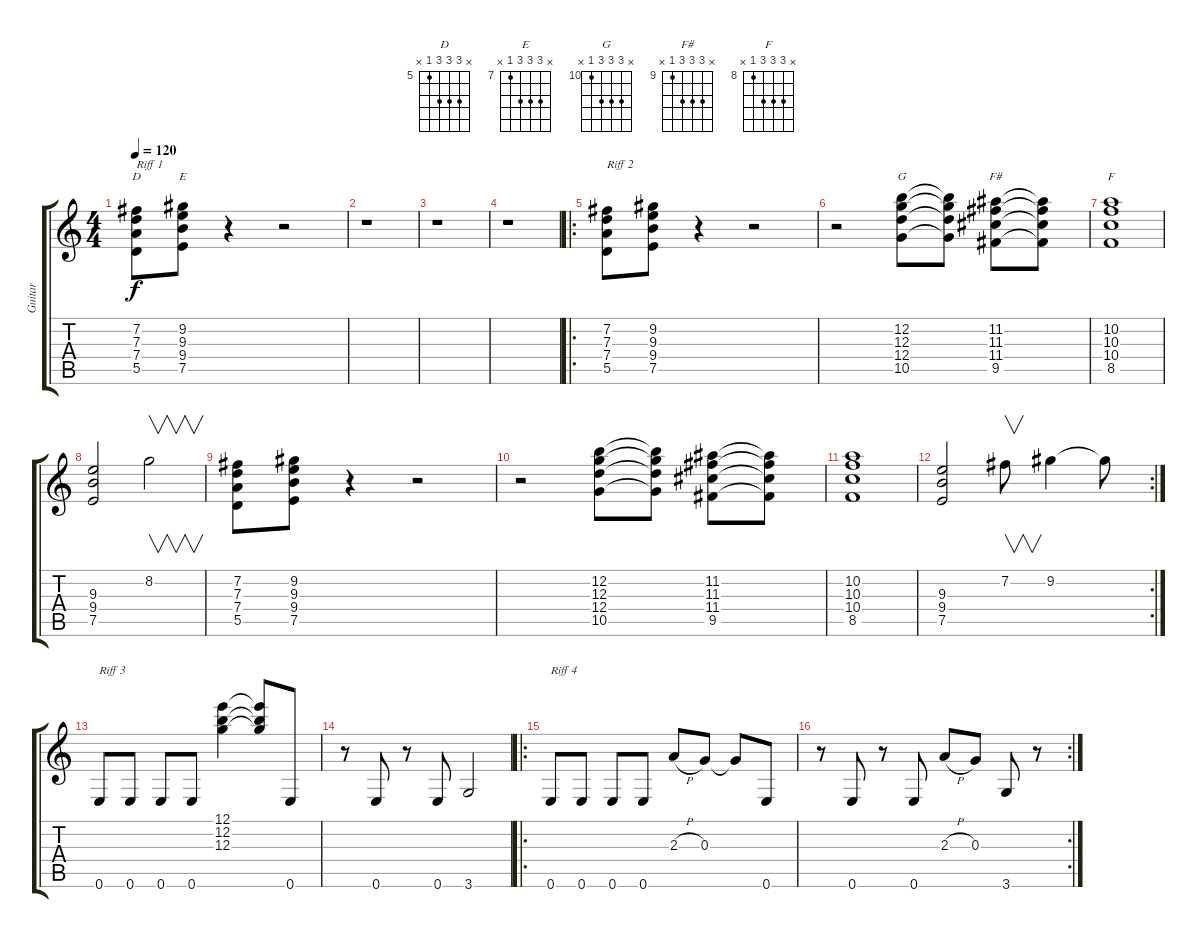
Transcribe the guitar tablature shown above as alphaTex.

\track ("Guitar" "Guitar") {instrument distortionguitar}
\staff {score tabs}
\tuning (E4 B3 G3 D3 A2 E2) {hide}
\chord ("D" x 7 7 7 5 x) {firstfret 5}
\chord ("E" x 9 9 9 7 x) {firstfret 7}
\chord ("G" x 12 12 12 10 x) {firstfret 10}
\chord ("F#" x 11 11 11 9 x) {firstfret 9}
\chord ("F" x 10 10 10 8 x) {firstfret 8}
\ts (4 4)
\tempo 120
\clef g2
\ks c
(7.2 7.3 7.4 5.5).8{ch "D" txt "Riff 1" dy f instrument distortionguitar} (9.2 9.3 9.4 7.5).8{ch "E"} r.4 r.2 |
r.1 |
r.1 |
r.1 |
\ro
(7.2 7.3 7.4 5.5).8{txt "Riff 2"} (9.2 9.3 9.4 7.5).8 r.4 r.2 |
r.2 (12.2 12.3 12.4 10.5).8{ch "G"} (12.2{t} 12.3{t} 12.4{t} 10.5{t}).8 (11.2 11.3 11.4 9.5).8{ch "F#"} (11.2{t} 11.3{t} 11.4{t} 9.5{t}).8 |
(10.2 10.3 10.4 8.5).1{ch "F"} |
(9.3 9.4 7.5).2 8.2.2{v} |
(7.2 7.3 7.4 5.5).8 (9.2 9.3 9.4 7.5).8 r.4 r.2 |
r.2 (12.2 12.3 12.4 10.5).8 (12.2{t} 12.3{t} 12.4{t} 10.5{t}).8 (11.2 11.3 11.4 9.5).8 (11.2{t} 11.3{t} 11.4{t} 9.5{t}).8 |
(10.2 10.3 10.4 8.5).1 |
\rc 2
(9.3 9.4 7.5).2 7.2.8{v} 9.2.4 9.2{t}.8 |
0.6.8{txt "Riff 3"} 0.6.8 0.6.8 0.6.8 (12.1 12.2 12.3).4 (12.1{t} 12.2{t} 12.3{t}).8 0.6.8 |
r.8 0.6.8 r.8 0.6.8 3.6.2 |
\ro
0.6.8{txt "Riff 4"} 0.6.8 0.6.8 0.6.8 2.3{h}.8 0.3.8 0.3{t}.8 0.6.8 |
\rc 2
r.8 0.6.8 r.8 0.6.8 2.3{h}.8 0.3.8 3.6.8 r.8
